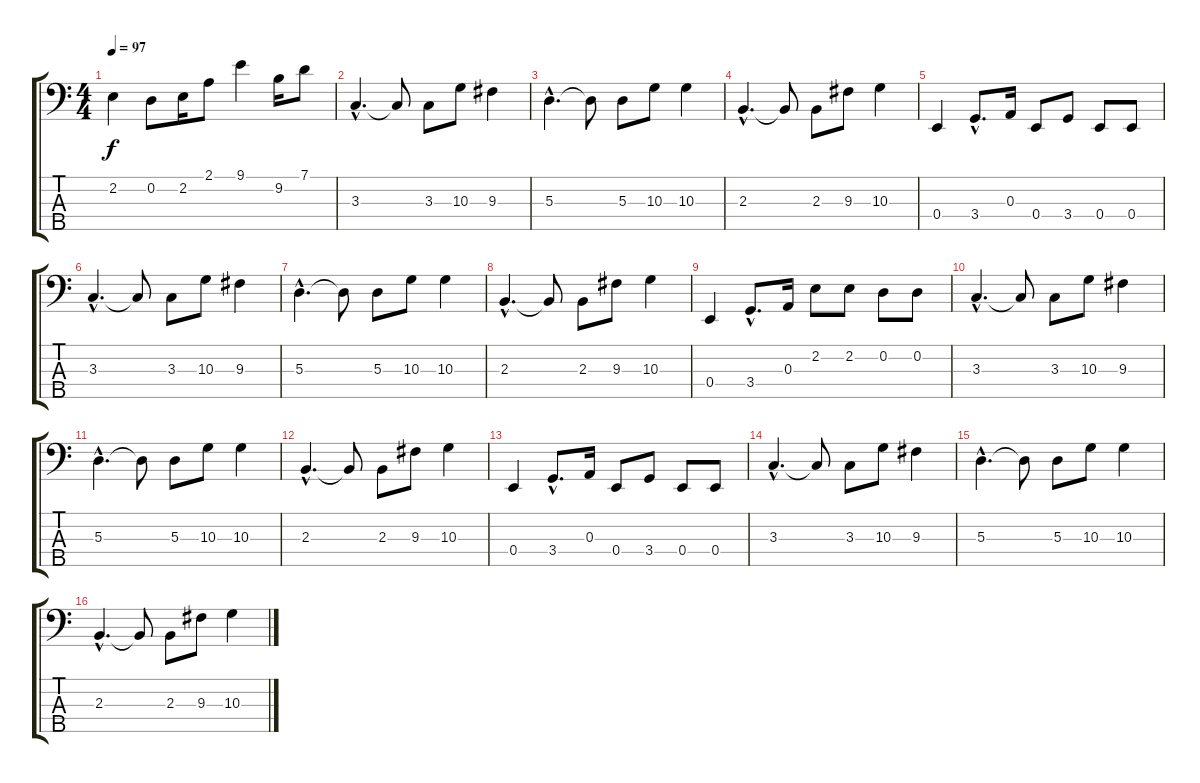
\track "" {instrument slapbass2}
\staff {score tabs}
\tuning (G2 D2 A1 E1 B0) {hide}
\ts (4 4)
\tempo 97
\clef f4
\ks c
2.2.4{dy f} 0.2.8 2.2.16 2.1.8 9.1.4 9.2.16 7.1.8 |
\section ("" "")
3.3{hac}.4{d} 3.3{t}.8 3.3.8 10.3.8 9.3.4 |
5.3{hac}.4{d} 5.3{t}.8 5.3.8 10.3.8 10.3.4 |
2.3{hac}.4{d} 2.3{t}.8 2.3.8 9.3.8 10.3.4 |
0.4.4 3.4{hac}.8{d} 0.3.16 0.4.8 3.4.8 0.4.8 0.4.8 |
\section ("" "")
3.3{hac}.4{d} 3.3{t}.8 3.3.8 10.3.8 9.3.4 |
5.3{hac}.4{d} 5.3{t}.8 5.3.8 10.3.8 10.3.4 |
2.3{hac}.4{d} 2.3{t}.8 2.3.8 9.3.8 10.3.4 |
0.4.4 3.4{hac}.8{d} 0.3.16 2.2.8 2.2.8 0.2.8 0.2.8 |
\section ("" "")
3.3{hac}.4{d} 3.3{t}.8 3.3.8 10.3.8 9.3.4 |
5.3{hac}.4{d} 5.3{t}.8 5.3.8 10.3.8 10.3.4 |
2.3{hac}.4{d} 2.3{t}.8 2.3.8 9.3.8 10.3.4 |
0.4.4 3.4{hac}.8{d} 0.3.16 0.4.8 3.4.8 0.4.8 0.4.8 |
\section ("" "")
3.3{hac}.4{d} 3.3{t}.8 3.3.8 10.3.8 9.3.4 |
5.3{hac}.4{d} 5.3{t}.8 5.3.8 10.3.8 10.3.4 |
2.3{hac}.4{d} 2.3{t}.8 2.3.8 9.3.8 10.3.4
